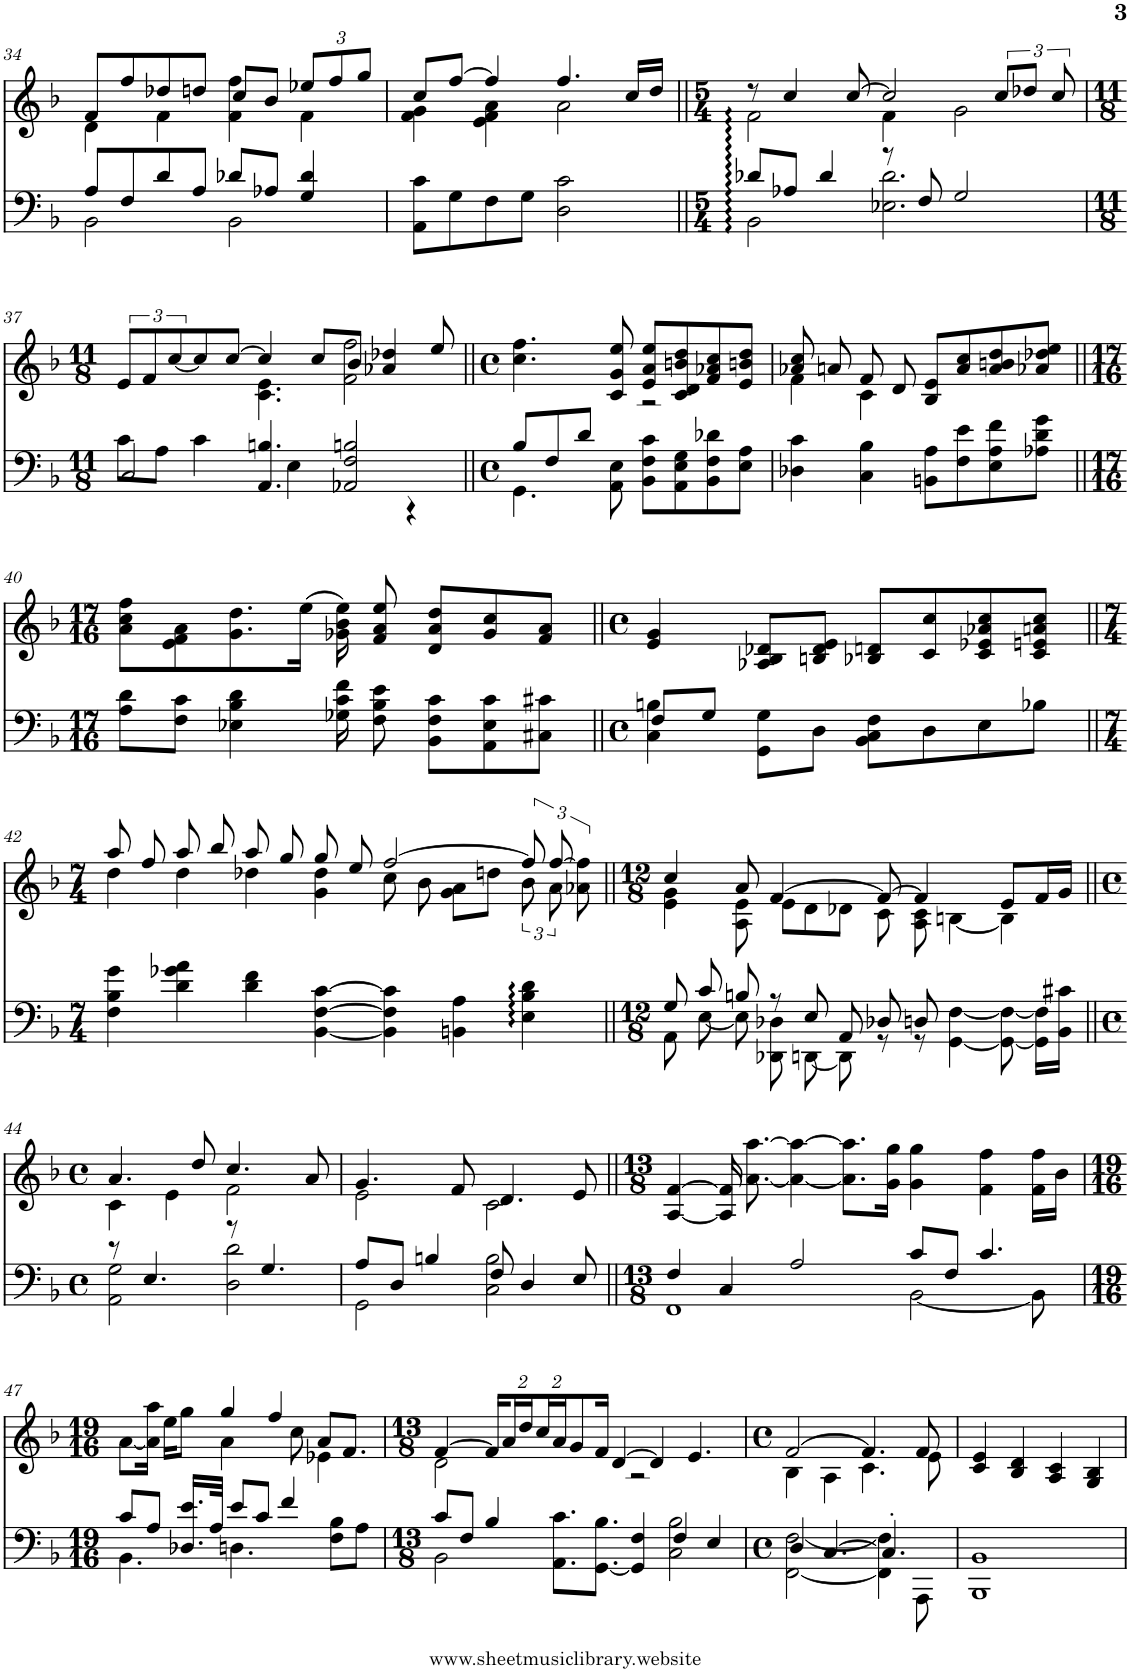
**kern	**kern
*part2	*part1
*staff2	*staff1
*I"Piano	*I"Piano
*I'Pno	*I'Pno
!!LO:PB:g=z
*clefF4	*clefG2
*k[b-]	*k[b-]
*M4/4	*M4/4
*met(c)	*met(c)
=34	=34
*^	*^
8A/L	2BB-\	8f/L	4d\
8F/	.	8ff/	.
8d/	.	8dd-X/	4f\
8A/J	.	8ddn/J	.
8d-X/L	2BB-\	8cc/L	4f\ 4ff\
8A-X/J	.	8b-/J	.
*	*	*Xbrackettup	*
4G/ 4d-/	.	12ee-X/L	4f\
.	.	12ff/	.
.	.	12gg/J	.
*v	*v	*	*
=35	=35	=35
8AA\ 8c\L	8cc/L	4f\ 4g\
8G\	[8ff/J	.
8F\	4ff/]	4e\ 4f\ 4a\
8G\J	.	.
2D\ 2c\	4.ff/	2a\
.	16cc/LL	.
.	16dd/JJ	.
=36||	=36||	=36||
*M5/4	*M5/4	*
*^	*	*
8d-X/L	2BB-\	8r	2f\
8A-X/J	.	4cc/	.
4d-/	.	.	.
.	.	[8cc/	.
8r	2.E-X\ 2.d-\	2cc/]	4f\
8F/	.	.	.
2G/	.	.	2g\
*	*	*brackettup	*
.	.	12cc/L	.
.	.	12dd-X/J	.
.	.	12cc/	.
!!LO:LB:g=z	!!
=37	=37	=37	=37
*M11/8	*	*M11/8	*
2C/	8c\L	12e/L	2ryy
.	.	12f/	.
.	8A\J	.	.
.	.	[12cc/	.
.	4c\	8cc/]	.
.	.	[8cc/J	.
4.AA/ 4.Bn/	8ryy	4cc/]	4.c\ 4.e\
.	4E\	.	.
.	.	8cc/L	.
2AA-X/ 2F/ 2Bn/	4ryy	8b-/J	2f\ 2ff\
.	.	4a-X/ 4dd-X/	.
.	4r	.	.
.	.	8ee/	.
=38||	=38||	=38||	=38||
*M4/4	*	*M4/4	*
*met(c)	*	*met(c)	*
8B-/L	4.GG\	4.cc\ 4.ff\	2ryy
8F/	.	.	.
8d/J	.	.	.
2ryy	8AA\ 8E\	8c/ 8g/ 8ee/	.
.	8BB-\ 8F\ 8c\L	8e/ 8a/ 8ee/L	2r
.	8AA\ 8E\ 8G\	8c/ 8d/ 8bn/ 8dd/	.
.	8BB-\ 8F\ 8d-X\	8f/ 8a-X/ 8cc/	.
8ryy	8E\ 8A\J	8e/ 8bn/ 8dd/J	.
*v	*v	*	*
=39	=39	=39
4D-X\ 4c\	8a-X/ 8cc/	4f\
.	8an/	.
4C\ 4B-\	8f/	4c\
.	8d/	.
8BBn\ 8A\L	8B-/ 8e/L	2ryy
8F\ 8e\	8a/ 8cc/	.
8E\ 8A\ 8f\	8a/ 8bn/ 8dd/	.
8A-X\ 8d\ 8g\J	8a-X/ 8dd-X/ 8ee/J	.
*	*v	*v
!!LO:LB:g=z
=40||	=40||
*M17/16	*M17/16
8A\ 8d\L	8a\ 8cc\ 8ff\L
8F\ 8c\J	8e\ 8f\ 8a\
4E-X\ 4B-\ 4d\	8.g\ 8.dd\
.	(16ee\Jk
16G-X\ 16c\ 16f\	16g-X\ 16b-\ 16ee\)
8F\ 8B-\ 8e\	8f/ 8a/ 8ee/
8BB-\ 8F\ 8c\L	8d/ 8a/ 8dd/L
8AA\ 8E-\ 8c\	8g-/ 8cc/
8C#X\ 8c#X\J	8f/ 8a/J
=41||	=41||
*M4/4	*M4/4
*met(c)	*met(c)
*^	*
8F/L	4C\ 4Bn\	4e/ 4g/
8G/J	.	.
2.ryy	8GG\ 8G\L	8A-X/ 8B-/ 8d-X/L
.	8D\J	8Bn/ 8d-/ 8e/J
.	8BB-\ 8C\ 8F\L	8B-X/ 8dn/L
.	8D\	8c/ 8cc/
.	8E\	8c/ 8e-X/ 8a-X/ 8cc/
.	8B-X\J	8c/ 8en/ 8an/ 8cc/J
*v	*v	*
!!LO:LB:g=z
=42||	=42||
*M7/4	*M7/4
*	*^
4F\ 4B-\ 4g\	8aa/	4dd\
.	8ff/	.
4d\ 4g-X\ 4a\	8aa/	4dd\
.	8bb-/	.
4d\ 4f\	8aa/	4dd-X\
.	8gg/	.
[4BB-\ [4F\ [4c\	8gg/	4g\ 4dd-\
.	8ee/	.
4BB-\] 4F\] 4c\]	[2ff/	8cc\
.	.	8b-\
4BBn\ 4A\	.	8g\ 8a\L
.	.	8ddn\J
4E\ 4B-\ 4d\	12ff/]	12b-\
.	[12ff/	12a\
.	12a-X\ 12ff\]	12ryy
=43||	=43||	=43||
*M12/8	*M12/8	*
*^	*	*
8G/	8AA\	4cc/	4e\ 4g\
8c/	[8E\	.	.
8Bn/	8E\]	8a/	8A\ 8e\
8r	8DD-X\ 8D-X\	[4f/	8e\L
8E/	[8DDn\	.	8d\
8AA/	8DD\]	8ryy	8d-X\J
8D-X/	8r	8f/_	8c\
8Dn/	8r	4f/]	8A\ 8c\
2ryy	[4GG\ [4F\	.	[4Bn\
.	.	8ryy	.
.	8GG\_ 8F\_	8e/L	4B\]
.	16GG\] 16F\]LL	16f/L	.
.	16BB-\ 16c#X\JJ	16g/JJ	.
!!LO:LB:g=z	!!
=44||	=44||	=44||	=44||
*M4/4	*	*M4/4	*
*met(c)	*	*met(c)	*
8r	2AA\ 2G\	4.a/	4c\
4.E/	.	.	.
.	.	.	4e\
.	.	8dd/	.
8r	2D\ 2d\	4.cc/	2f\
4.G/	.	.	.
.	.	8a/	.
=45	=45	=45	=45
8A/L	2GG\	4.g/	2e\
8D/J	.	.	.
4Bn/	.	.	.
.	.	8f/	.
8F/	2C\ 2B\	4.d/	2c\
4D/	.	.	.
8E/	.	8e/	.
*	*	*v	*v
=46||	=46||	=46||
*M13/8	*	*M13/8
4F/	1FF	[4A/ [4f/
4C/	.	16A/] 16f/]
.	.	[8.a\ [8.aa\
2A/	.	4a\_ 4aa\_
.	.	8.a\] 8.aa\]L
.	.	16g\ 16gg\Jk
8c/L	[2BB-\	4g\ 4gg\
8F/J	.	.
4.c/	.	4f\ 4ff\
.	8BB-\]	16f\ 16ff\LL
.	.	16b-\JJ
!!LO:LB:g=z
=47	=47	=47
*M19/16	*	*M19/16
*	*	*^
8c/L	4.BB-\	4ryy	[8a\L
8A/J	.	.	16a\] 16aa\Jk
.	.	.	16ee\KL
16.D-X/ 16.e/LL	.	8ryy	8gg\J
32A/JJk	.	.	.
16ryy	16ryy	4gg/	4a\
8e/L	4.Dn\	.	.
8c/J	.	.	.
.	.	4ff/	8ryy
4f/	.	.	.
.	.	.	8cc\
.	4.ryy	.	.
.	.	8a/L	4e-X\
8F\ 8B-\L	.	.	.
.	.	8.f/J	.
8A\J	.	.	.
.	.	.	16ryy
=48	=48	=48	=48
*M13/8	*	*M13/8	*
8c/L	2BB-\	[4f/	2d\
8F/J	.	.	.
4B-/	.	16f/LL]	.
.	.	16a/	.
.	.	16dd/	.
.	.	16cc/	.
8.AA\ 8.c\L	8ryy	16a/J	4.ryy
.	.	8g/	.
*v	*v	*	*
[8.GG\ 8.B-\J	16f/Jk	.
.	[4d/	.
4GG/] 4F/	.	2r
.	4d/]	.
*^	*	*
4F/	2C\ 2B-\	.	.
.	.	4.e/	.
4E/	.	.	4ryy
=49	=49	=49	=49
*M4/4	*	*M4/4	*
*met(c)	*	*met(c)	*
4D/	[2FF\ [2F\	[2f/	4B-\
[4.C/	.	.	4A\
.	8ryy	4.f/]	4.c\
4.C'/]	4FF\] 4F\]	.	.
.	8AAA\	8f/	8e\
*v	*v	*	*
*	*v	*v
=50	=50
1BBB- 1BB-	4c/ 4e/
.	4B-/ 4d/
.	4A/ 4c/
.	4G/ 4B-/
=	=
*-	*-
